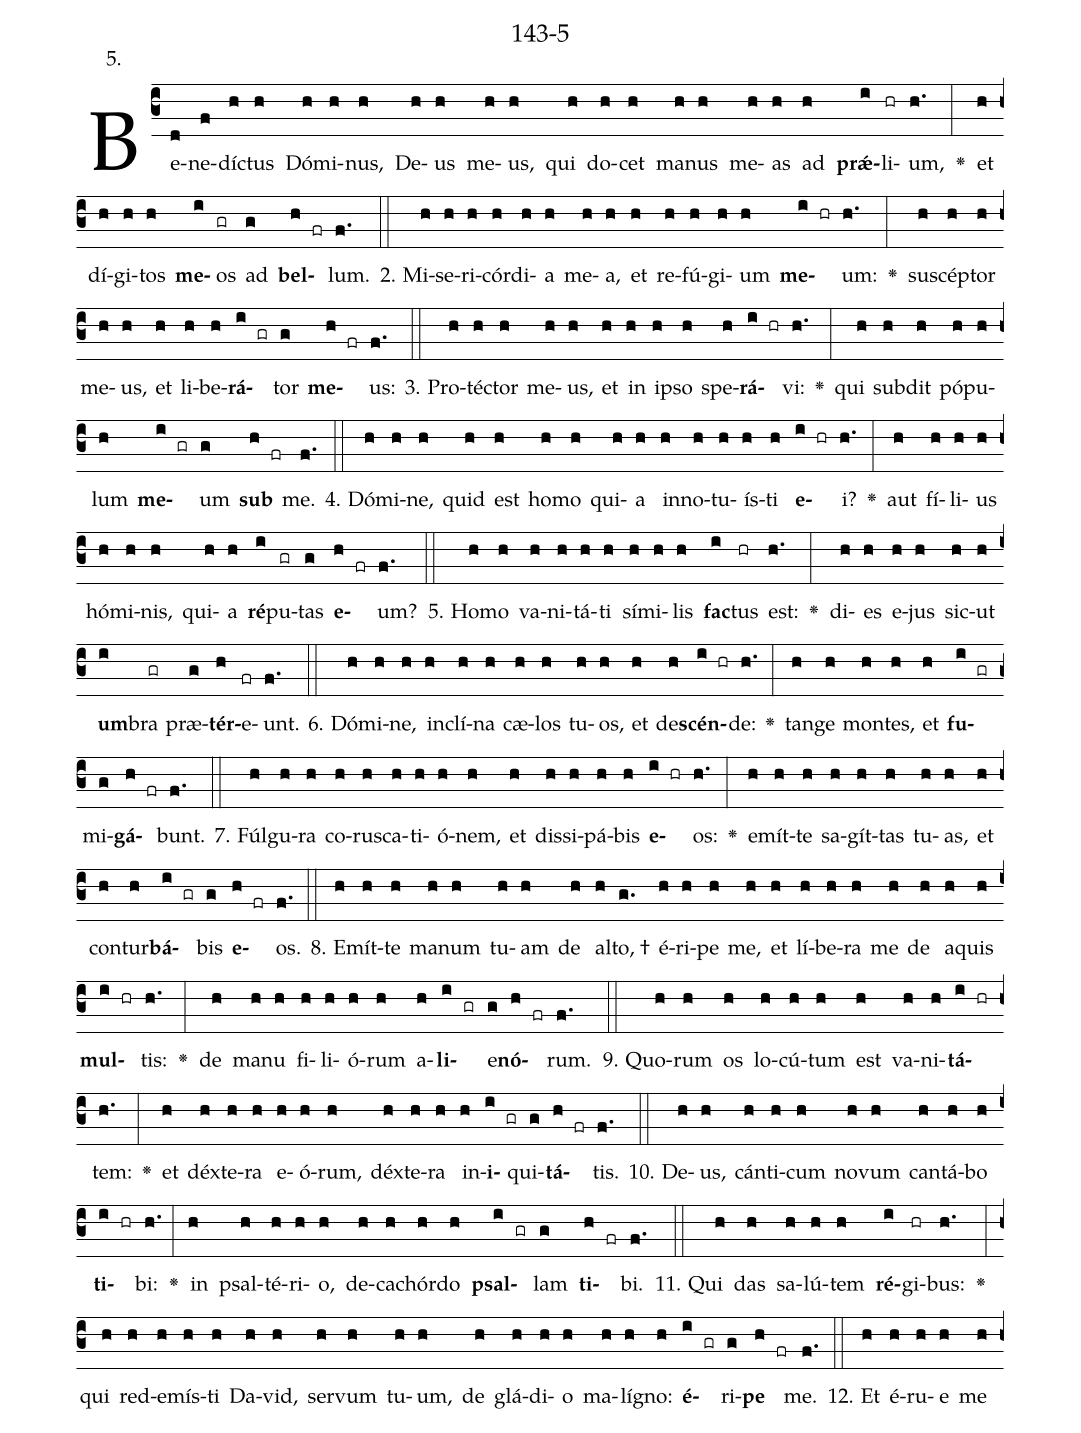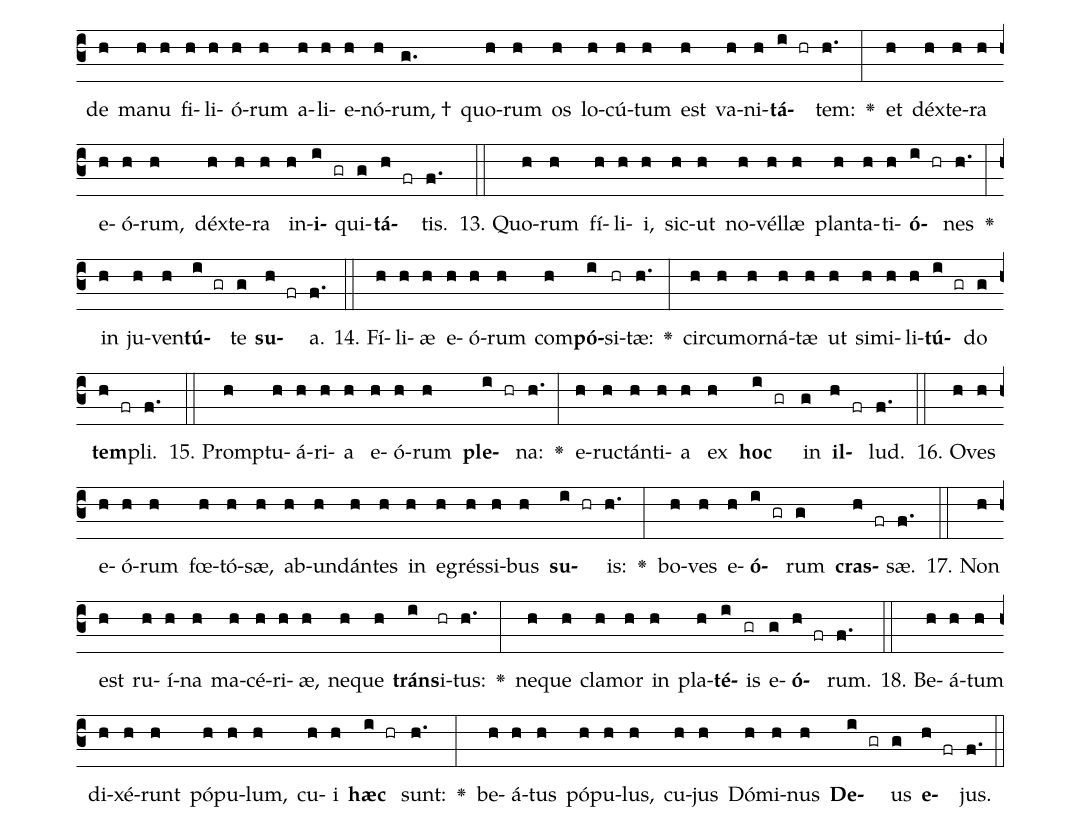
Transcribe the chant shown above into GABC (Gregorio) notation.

name: 143-5;
annotation: 5.;
%%
(c3)Be(d)ne(f)díc(h)tus(h) Dó(h)mi(h)nus,(h) De(h)us(h) me(h)us,(h) qui(h) do(h)cet(h) ma(h)nus(h) me(h)as(h) ad(h) <b>prǽ</b>(i)li(hr)um,(h.) <v>\greheightstar</v>(:) et(h) dí(h)gi(h)tos(h) <b>me</b>(i)os(gr) ad(g) <b>bel</b>(h fr)lum.(f.) (::)
2. Mi(h)se(h)ri(h)cór(h)di(h)a(h) me(h)a,(h) et(h) re(h)fú(h)gi(h)um(h) <b>me</b>(i hr)um:(h.) <v>\greheightstar</v>(:) su(h)scép(h)tor(h) me(h)us,(h) et(h) li(h)be(h)<b>rá</b>(i gr)tor(g) <b>me</b>(h fr)us:(f.) (::)
3. Pro(h)téc(h)tor(h) me(h)us,(h) et(h) in(h) ip(h)so(h) spe(h)<b>rá</b>(i hr)vi:(h.) <v>\greheightstar</v>(:) qui(h) sub(h)dit(h) pó(h)pu(h)lum(h) <b>me</b>(i gr)um(g) <b>sub</b>(h fr) me.(f.) (::)
4. Dó(h)mi(h)ne,(h) quid(h) est(h) ho(h)mo(h) qui(h)a(h) in(h)no(h)tu(h)ís(h)ti(h) <b>e</b>(i hr)i?(h.) <v>\greheightstar</v>(:) aut(h) fí(h)li(h)us(h) hó(h)mi(h)nis,(h) qui(h)a(h) <b>ré</b>(i)pu(gr)tas(g) <b>e</b>(h fr)um?(f.) (::)
5. Ho(h)mo(h) va(h)ni(h)tá(h)ti(h) sí(h)mi(h)lis(h) <b>fac</b>(i)tus(hr) est:(h.) <v>\greheightstar</v>(:) di(h)es(h) e(h)jus(h) sic(h)ut(h) <b>um</b>(i)bra(gr) præ(g)<b>tér</b>(h)e(fr)unt.(f.) (::)
6. Dó(h)mi(h)ne,(h) in(h)clí(h)na(h) cæ(h)los(h) tu(h)os,(h) et(h) de(h)<b>scén</b>(i hr)de:(h.) <v>\greheightstar</v>(:) tan(h)ge(h) mon(h)tes,(h) et(h) <b>fu</b>(i gr)mi(g)<b>gá</b>(h fr)bunt.(f.) (::)
7. Fúl(h)gu(h)ra(h) co(h)rus(h)ca(h)ti(h)ó(h)nem,(h) et(h) dis(h)si(h)pá(h)bis(h) <b>e</b>(i hr)os:(h.) <v>\greheightstar</v>(:) e(h)mít(h)te(h) sa(h)gít(h)tas(h) tu(h)as,(h) et(h) con(h)tur(h)<b>bá</b>(i gr)bis(g) <b>e</b>(h fr)os.(f.) (::)
8. E(h)mít(h)te(h) ma(h)num(h) tu(h)am(h) de(h) al(h)to, †(g.) é(h)ri(h)pe(h) me,(h) et(h) lí(h)be(h)ra(h) me(h) de(h) a(h)quis(h) <b>mul</b>(i hr)tis:(h.) <v>\greheightstar</v>(:) de(h) ma(h)nu(h) fi(h)li(h)ó(h)rum(h) a(h)<b>li</b>(i gr)e(g)<b>nó</b>(h fr)rum.(f.) (::)
9. Quo(h)rum(h) os(h) lo(h)cú(h)tum(h) est(h) va(h)ni(h)<b>tá</b>(i hr)tem:(h.) <v>\greheightstar</v>(:) et(h) déx(h)te(h)ra(h) e(h)ó(h)rum,(h) déx(h)te(h)ra(h) in(h)<b>i</b>(i gr)qui(g)<b>tá</b>(h fr)tis.(f.) (::)
10. De(h)us,(h) cán(h)ti(h)cum(h) no(h)vum(h) can(h)tá(h)bo(h) <b>ti</b>(i hr)bi:(h.) <v>\greheightstar</v>(:) in(h) psal(h)té(h)ri(h)o,(h) de(h)ca(h)chór(h)do(h) <b>psal</b>(i gr)lam(g) <b>ti</b>(h fr)bi.(f.) (::)
11. Qui(h) das(h) sa(h)lú(h)tem(h) <b>ré</b>(i)gi(hr)bus:(h.) <v>\greheightstar</v>(:) qui(h) red(h)e(h)mís(h)ti(h) Da(h)vid,(h) ser(h)vum(h) tu(h)um,(h) de(h) glá(h)di(h)o(h) ma(h)lí(h)gno:(h) <b>é</b>(i gr)ri(g)<b>pe</b>(h fr) me.(f.) (::)
12. Et(h) é(h)ru(h)e(h) me(h) de(h) ma(h)nu(h) fi(h)li(h)ó(h)rum(h) a(h)li(h)e(h)nó(h)rum, †(g.) quo(h)rum(h) os(h) lo(h)cú(h)tum(h) est(h) va(h)ni(h)<b>tá</b>(i hr)tem:(h.) <v>\greheightstar</v>(:) et(h) déx(h)te(h)ra(h) e(h)ó(h)rum,(h) déx(h)te(h)ra(h) in(h)<b>i</b>(i gr)qui(g)<b>tá</b>(h fr)tis.(f.) (::)
13. Quo(h)rum(h) fí(h)li(h)i,(h) sic(h)ut(h) no(h)vél(h)læ(h) plan(h)ta(h)ti(h)<b>ó</b>(i hr)nes(h.) <v>\greheightstar</v>(:) in(h) ju(h)ven(h)<b>tú</b>(i gr)te(g) <b>su</b>(h fr)a.(f.) (::)
14. Fí(h)li(h)æ(h) e(h)ó(h)rum(h) com(h)<b>pó</b>(i)si(hr)tæ:(h.) <v>\greheightstar</v>(:) cir(h)cum(h)or(h)ná(h)tæ(h) ut(h) si(h)mi(h)li(h)<b>tú</b>(i gr)do(g) <b>tem</b>(h fr)pli.(f.) (::)
15. Promp(h)tu(h)á(h)ri(h)a(h) e(h)ó(h)rum(h) <b>ple</b>(i hr)na:(h.) <v>\greheightstar</v>(:) e(h)ruc(h)tán(h)ti(h)a(h) ex(h) <b>hoc</b>(i gr) in(g) <b>il</b>(h fr)lud.(f.) (::)
16. O(h)ves(h) e(h)ó(h)rum(h) fœ(h)tó(h)sæ,(h) ab(h)un(h)dán(h)tes(h) in(h) e(h)grés(h)si(h)bus(h) <b>su</b>(i hr)is:(h.) <v>\greheightstar</v>(:) bo(h)ves(h) e(h)<b>ó</b>(i gr)rum(g) <b>cras</b>(h fr)sæ.(f.) (::)
17. Non(h) est(h) ru(h)í(h)na(h) ma(h)cé(h)ri(h)æ,(h) ne(h)que(h) <b>tráns</b>(i)i(hr)tus:(h.) <v>\greheightstar</v>(:) ne(h)que(h) cla(h)mor(h) in(h) pla(h)<b>té</b>(i)is(gr) e(g)<b>ó</b>(h fr)rum.(f.) (::)
18. Be(h)á(h)tum(h) di(h)xé(h)runt(h) pó(h)pu(h)lum,(h) cu(h)i(h) <b>hæc</b>(i hr) sunt:(h.) <v>\greheightstar</v>(:) be(h)á(h)tus(h) pó(h)pu(h)lus,(h) cu(h)jus(h) Dó(h)mi(h)nus(h) <b>De</b>(i gr)us(g) <b>e</b>(h fr)jus.(f.) (::)
